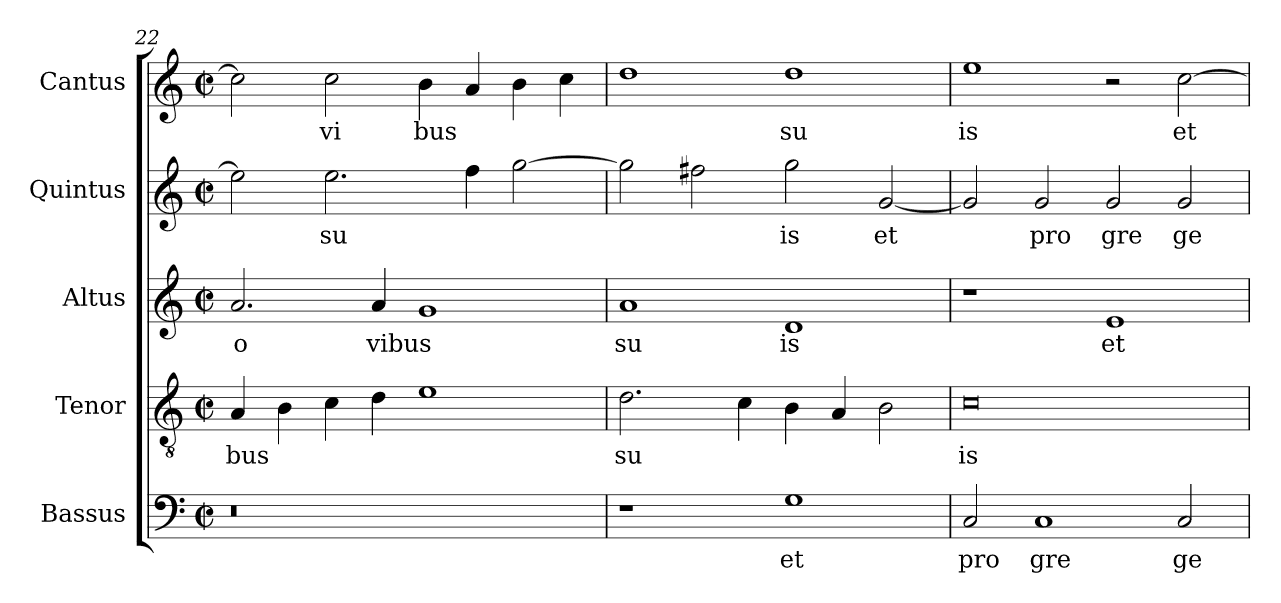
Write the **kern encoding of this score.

**kern	**text	**kern	**text	**kern	**text	**kern	**text	**kern	**text
*part5	*part5	*part4	*part4	*part3	*part3	*part2	*part2	*part1	*part1
*staff5	*staff5	*staff4	*staff4	*staff3	*staff3	*staff2	*staff2	*staff1	*staff1
*I"Bassus	*	*I"Tenor	*	*I"Altus	*	*I"Quintus	*	*I"Cantus	*
*clefF4	*	*clefGv2	*	*clefG2	*	*clefG2	*	*clefG2	*
*M2/2	*	*M2/2	*	*M2/2	*	*M2/2	*	*M2/2	*
*met(c|)	*	*met(c|)	*	*met(c|)	*	*met(c|)	*	*met(c|)	*
=22	=22	=22	=22	=22	=22	=22	=22	=22	=22
!	!	!	!LO:LY:b	!	!LO:LY:b:cj	!	!	!	!
0r	.	4A/	bus	2.a/	o	2ee\]	.	2cc\]	.
.	.	4B\	.	.	.	.	.	.	.
!	!	!	!	!	!	!	!LO:LY:b:cj	!	!LO:LY:b:cj
.	.	4c\	.	.	.	2.ee\	su	2cc\	vi
!	!	!	!	!	!LO:LY:b	!	!	!	!
.	.	4d\	.	4a/	vibus	.	.	.	.
!	!	!	!	!	!	!	!	!	!LO:LY:b
.	.	1e	.	1g	.	.	.	4b\	bus
.	.	.	.	.	.	4ff\	.	4a/	.
.	.	.	.	.	.	[>2gg\	.	4b\	.
.	.	.	.	.	.	.	.	4cc\	.
=23	=23	=23	=23	=23	=23	=23	=23	=23	=23
!	!	!	!LO:LY:b:cj	!	!LO:LY:b:cj	!	!	!	!
1r	.	2.d\	su	1a	su	2gg\]	.	1dd	.
.	.	.	.	.	.	2ff#\	.	.	.
.	.	4c\	.	.	.	.	.	.	.
!	!LO:LY:b:cj	!	!	!	!LO:LY:b:cj	!	!LO:LY:b:cj	!	!LO:LY:b:cj
1G	et	4B\	.	1d	is	2gg\	is	1dd	su
.	.	4A/	.	.	.	.	.	.	.
!	!	!	!	!	!	!	!LO:LY:b:cj	!	!
.	.	2B\	.	.	.	[>2g/	et	.	.
!!LO:LB:g=z
=24	=24	=24	=24	=24	=24	=24	=24	=24	=24
!	!LO:LY:b:cj	!	!LO:LY:b:cj	!	!	!	!	!	!LO:LY:b:cj
2C/	pro	0c	is	1r	.	2g/]	.	1ee	is
!	!LO:LY:b:cj	!	!	!	!	!	!LO:LY:b:cj	!	!
1C	gre	.	.	.	.	2g/	pro	.	.
!	!	!	!	!	!LO:LY:b:cj	!	!LO:LY:b:cj	!	!
.	.	.	.	1e	et	2g/	gre	2r	.
!	!LO:LY:b:cj	!	!	!	!	!	!LO:LY:b:cj	!	!LO:LY:b:cj
2C/	ge	.	.	.	.	2g/	ge	[>2cc\	et
=	=	=	=	=	=	=	=	=	=
*-	*-	*-	*-	*-	*-	*-	*-	*-	*-
